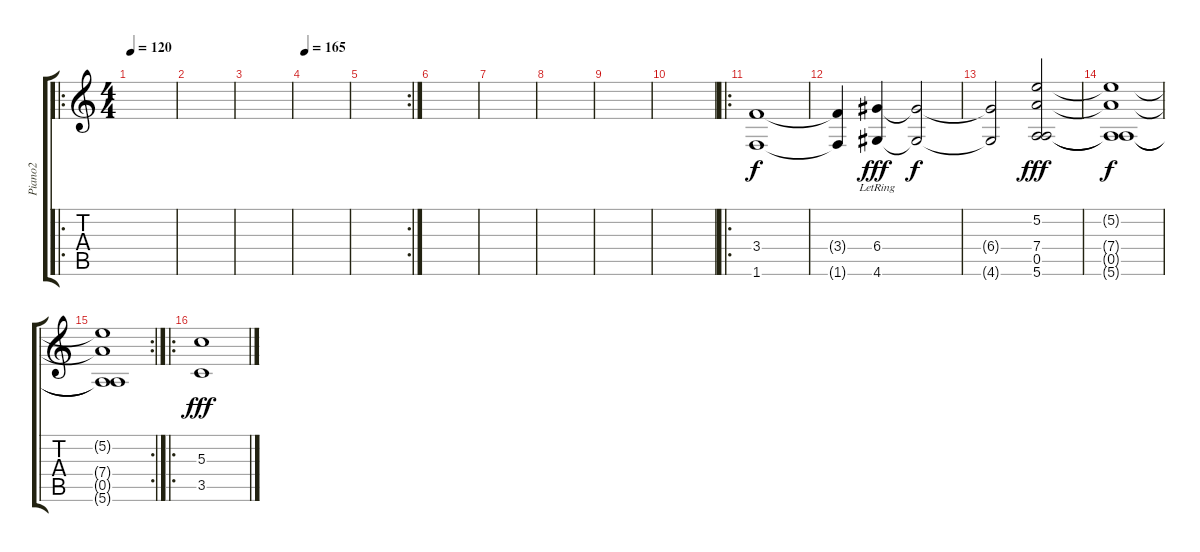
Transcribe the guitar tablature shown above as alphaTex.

\track ("Piano2" "Piano2") {instrument acousticguitarnylon}
\staff {score tabs}
\tuning (E4 B3 G3 D3 A2 E2) {hide}
\ro
\ts (4 4)
\tempo 120
\tempo 162
\tempo 120
\clef g2
\ks c
|
|
|
\tempo 165
|
\rc 2
|
|
|
|
|
|
\ro
(3.4 1.6).1{instrument electricbasspick} |
(3.4{t} 1.6{t}).4{dy f} (6.4{lr} 4.6).4{dy fff} (6.4{t} 4.6{t}).2{dy f} |
(6.4{t} 4.6{t}).2 (5.2 7.4 0.5 5.6).2{dy fff} |
(5.2{t} 7.4{t} 0.5{t} 5.6{t}).1{dy f} |
\rc 2
(5.2{t} 7.4{t} 0.5{t} 5.6{t}).1 |
\ro
(5.3 3.5).1{dy fff}
